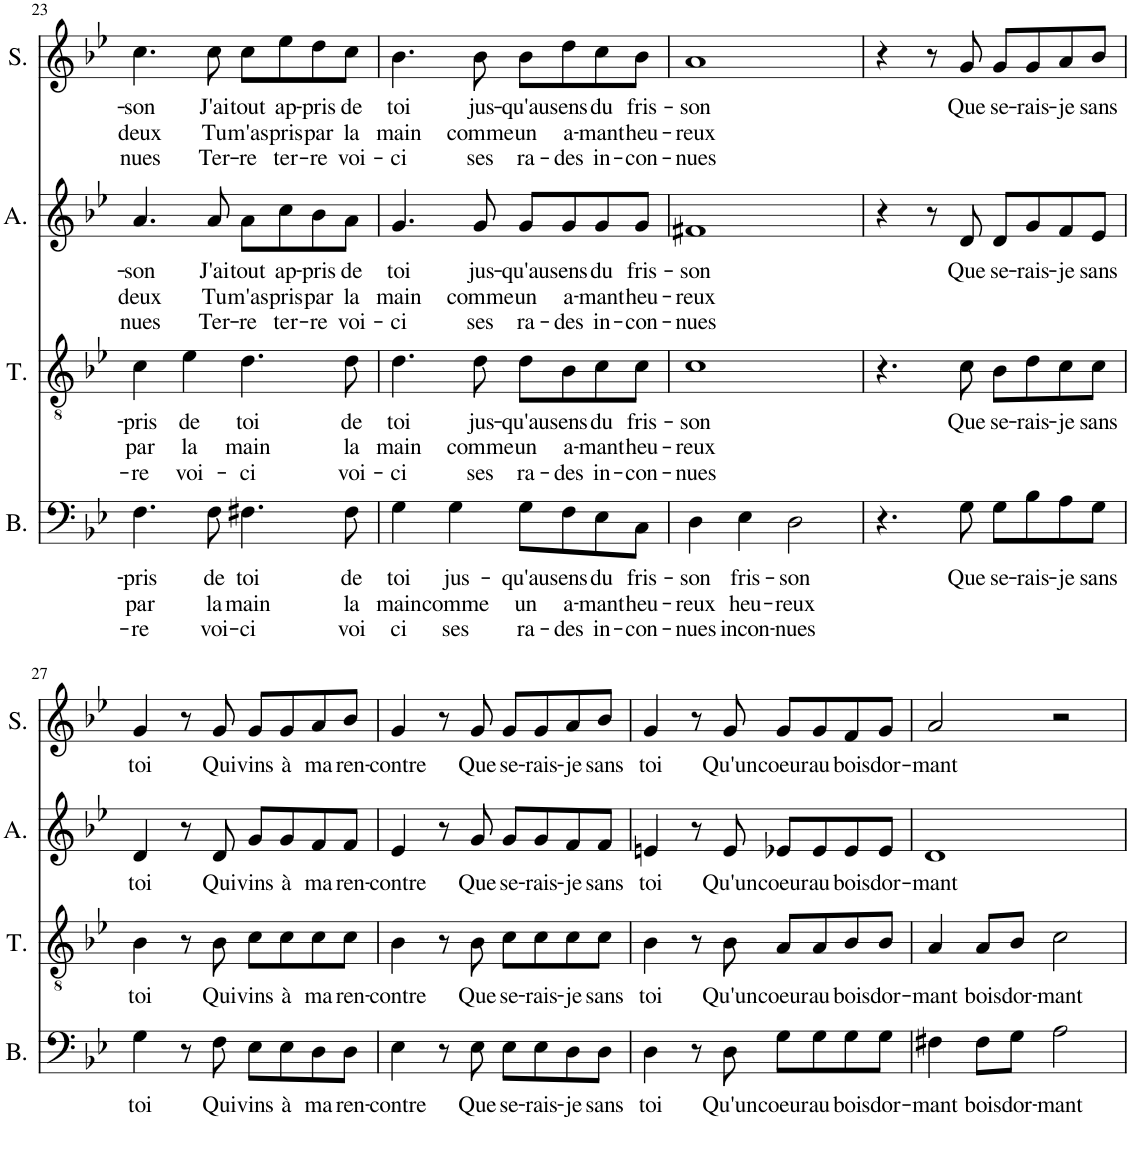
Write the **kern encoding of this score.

**kern	**text	**text	**text	**kern	**text	**text	**text	**kern	**text	**text	**text	**kern	**text	**text	**text
*part4	*part4	*part4	*part4	*part3	*part3	*part3	*part3	*part2	*part2	*part2	*part2	*part1	*part1	*part1	*part1
*staff4	*staff4	*staff4	*staff4	*staff3	*staff3	*staff3	*staff3	*staff2	*staff2	*staff2	*staff2	*staff1	*staff1	*staff1	*staff1
*I"Bass	*	*	*	*I"Ténor	*	*	*	*I"Alto	*	*	*	*I"Soprano	*	*	*
*I'B.	*	*	*	*I'T.	*	*	*	*I'A.	*	*	*	*I'S.	*	*	*
!!LO:PB:g=z
*clefF4	*	*	*	*clefGv2	*	*	*	*clefG2	*	*	*	*clefG2	*	*	*
*k[b-e-]	*	*	*	*k[b-e-]	*	*	*	*k[b-e-]	*	*	*	*k[b-e-]	*	*	*
*M4/4	*	*	*	*M4/4	*	*	*	*M4/4	*	*	*	*M4/4	*	*	*
*met(c)	*	*	*	*met(c)	*	*	*	*met(c)	*	*	*	*met(c)	*	*	*
=23	=23	=23	=23	=23	=23	=23	=23	=23	=23	=23	=23	=23	=23	=23	=23
!	!LO:LY:b	!LO:LY:b	!LO:LY:b	!	!LO:LY:b	!LO:LY:b	!LO:LY:b	!	!LO:LY:b	!LO:LY:b	!LO:LY:b	!	!LO:LY:b	!LO:LY:b	!LO:LY:b
4.F\	-pris	par	-re	4c\	-pris	par	-re	4.a/	-son	deux	nues	4.cc\	-son	deux	nues
!	!	!	!	!	!LO:LY:b	!LO:LY:b	!LO:LY:b	!	!	!	!	!	!	!	!
.	.	.	.	4e-\	de	la	voi-	.	.	.	.	.	.	.	.
!	!LO:LY:b	!LO:LY:b	!LO:LY:b	!	!	!	!	!	!LO:LY:b	!LO:LY:b	!LO:LY:b	!	!LO:LY:b	!LO:LY:b	!LO:LY:b
8F\	de	la	voi-	.	.	.	.	8a/	J'ai	Tu	Ter-	8cc\	J'ai	Tu	Ter-
!	!LO:LY:b	!LO:LY:b	!LO:LY:b	!	!LO:LY:b	!LO:LY:b	!LO:LY:b	!	!LO:LY:b	!LO:LY:b	!LO:LY:b	!	!LO:LY:b	!LO:LY:b	!LO:LY:b
4.F#X\	toi	main	-ci	4.d\	toi	main	-ci	8a\L	tout	m'as	-re	8cc\L	tout	m'as	-re
!	!	!	!	!	!	!	!	!	!LO:LY:b	!LO:LY:b	!LO:LY:b	!	!LO:LY:b	!LO:LY:b	!LO:LY:b
.	.	.	.	.	.	.	.	8cc\	ap-	pris	ter-	8ee-\	ap-	pris	ter-
!	!	!	!	!	!	!	!	!	!LO:LY:b	!LO:LY:b	!LO:LY:b	!	!LO:LY:b	!LO:LY:b	!LO:LY:b
.	.	.	.	.	.	.	.	8b-\	-pris	par	-re	8dd\	-pris	par	-re
!	!LO:LY:b	!LO:LY:b	!LO:LY:b	!	!LO:LY:b	!LO:LY:b	!LO:LY:b	!	!LO:LY:b	!LO:LY:b	!LO:LY:b	!	!LO:LY:b	!LO:LY:b	!LO:LY:b
8F#\	de	la	voi	8d\	de	la	voi-	8a\J	de	la	voi-	8cc\J	de	la	voi-
=24	=24	=24	=24	=24	=24	=24	=24	=24	=24	=24	=24	=24	=24	=24	=24
!	!LO:LY:b	!LO:LY:b	!LO:LY:b	!	!LO:LY:b	!LO:LY:b	!LO:LY:b	!	!LO:LY:b	!LO:LY:b	!LO:LY:b	!	!LO:LY:b	!LO:LY:b	!LO:LY:b
4G\	toi	main	ci	4.d\	toi	main	-ci	4.g/	toi	main	-ci	4.b-\	toi	main	-ci
!	!LO:LY:b	!LO:LY:b	!LO:LY:b	!	!	!	!	!	!	!	!	!	!	!	!
4G\	jus-	comme	ses	.	.	.	.	.	.	.	.	.	.	.	.
!	!	!	!	!	!LO:LY:b	!LO:LY:b	!LO:LY:b	!	!LO:LY:b	!LO:LY:b	!LO:LY:b	!	!LO:LY:b	!LO:LY:b	!LO:LY:b
.	.	.	.	8d\	jus-	comme	ses	8g/	jus-	comme	ses	8b-\	jus-	comme	ses
!	!LO:LY:b	!LO:LY:b	!LO:LY:b	!	!LO:LY:b	!LO:LY:b	!LO:LY:b	!	!LO:LY:b	!LO:LY:b	!LO:LY:b	!	!LO:LY:b	!LO:LY:b	!LO:LY:b
8G\L	-qu'au	un	ra-	8d\L	-qu'au	un	ra-	8g/L	-qu'au	un	ra-	8b-\L	-qu'au	un	ra-
!	!LO:LY:b	!LO:LY:b	!LO:LY:b	!	!LO:LY:b	!LO:LY:b	!LO:LY:b	!	!LO:LY:b	!LO:LY:b	!LO:LY:b	!	!LO:LY:b	!LO:LY:b	!LO:LY:b
8F\	sens	a-	-des	8B-\	sens	a-	-des	8g/	sens	a-	-des	8dd\	sens	a-	-des
!	!LO:LY:b	!LO:LY:b	!LO:LY:b	!	!LO:LY:b	!LO:LY:b	!LO:LY:b	!	!LO:LY:b	!LO:LY:b	!LO:LY:b	!	!LO:LY:b	!LO:LY:b	!LO:LY:b
8E-\	du	-mant	in-	8c\	du	-mant	in-	8g/	du	-mant	in-	8cc\	du	-mant	in-
!	!LO:LY:b	!LO:LY:b	!LO:LY:b	!	!LO:LY:b	!LO:LY:b	!LO:LY:b	!	!LO:LY:b	!LO:LY:b	!LO:LY:b	!	!LO:LY:b	!LO:LY:b	!LO:LY:b
8C\J	fris-	heu-	-con-	8c\J	fris-	heu-	-con-	8g/J	fris-	heu-	-con-	8b-\J	fris-	heu-	-con-
=25	=25	=25	=25	=25	=25	=25	=25	=25	=25	=25	=25	=25	=25	=25	=25
!	!LO:LY:b	!LO:LY:b	!LO:LY:b	!	!LO:LY:b	!LO:LY:b	!LO:LY:b	!	!LO:LY:b	!LO:LY:b	!LO:LY:b	!	!LO:LY:b	!LO:LY:b	!LO:LY:b
4D\	-son	-reux	-nues	1c	-son	-reux	-nues	1f#X	-son	-reux	-nues	1a	-son	-reux	-nues
!	!LO:LY:b	!LO:LY:b	!LO:LY:b	!	!	!	!	!	!	!	!	!	!	!	!
4E-\	fris-	heu-	incon-	.	.	.	.	.	.	.	.	.	.	.	.
!	!LO:LY:b	!LO:LY:b	!LO:LY:b	!	!	!	!	!	!	!	!	!	!	!	!
2D\	-son	-reux	-nues	.	.	.	.	.	.	.	.	.	.	.	.
=26	=26	=26	=26	=26	=26	=26	=26	=26	=26	=26	=26	=26	=26	=26	=26
4.r	.	.	.	4.r	.	.	.	4r	.	.	.	4r	.	.	.
.	.	.	.	.	.	.	.	8r	.	.	.	8r	.	.	.
!	!LO:LY:b	!	!	!	!LO:LY:b	!	!	!	!LO:LY:b	!	!	!	!LO:LY:b	!	!
8G\	-Que	.	.	8c\	-Que	.	.	8d/	-Que	.	.	8g/	Que	.	.
!	!LO:LY:b	!	!	!	!LO:LY:b	!	!	!	!LO:LY:b	!	!	!	!LO:LY:b	!	!
8G\L	se-	.	.	8B-\L	se-	.	.	8d/L	se-	.	.	8g/L	se-	.	.
!	!LO:LY:b	!	!	!	!LO:LY:b	!	!	!	!LO:LY:b	!	!	!	!LO:LY:b	!	!
8B-\	-rais-	.	.	8d\	-rais-	.	.	8g/	-rais-	.	.	8g/	-rais-	.	.
!	!LO:LY:b	!	!	!	!LO:LY:b	!	!	!	!LO:LY:b	!	!	!	!LO:LY:b	!	!
8A\	-je	.	.	8c\	-je	.	.	8f/	-je	.	.	8a/	-je	.	.
!	!LO:LY:b	!	!	!	!LO:LY:b	!	!	!	!LO:LY:b	!	!	!	!LO:LY:b	!	!
8G\J	sans	.	.	8c\J	sans	.	.	8e-/J	sans	.	.	8b-/J	sans	.	.
!!LO:LB:g=z
=27	=27	=27	=27	=27	=27	=27	=27	=27	=27	=27	=27	=27	=27	=27	=27
!	!LO:LY:b	!	!	!	!LO:LY:b	!	!	!	!LO:LY:b	!	!	!	!LO:LY:b	!	!
4G\	toi	.	.	4B-\	toi	.	.	4d/	toi	.	.	4g/	toi	.	.
8r	.	.	.	8r	.	.	.	8r	.	.	.	8r	.	.	.
!	!LO:LY:b	!	!	!	!LO:LY:b	!	!	!	!LO:LY:b	!	!	!	!LO:LY:b	!	!
8F\	Qui	.	.	8B-\	Qui	.	.	8d/	Qui	.	.	8g/	Qui	.	.
!	!LO:LY:b	!	!	!	!LO:LY:b	!	!	!	!LO:LY:b	!	!	!	!LO:LY:b	!	!
8E-\L	vins	.	.	8c\L	vins	.	.	8g/L	vins	.	.	8g/L	vins	.	.
!	!LO:LY:b	!	!	!	!LO:LY:b	!	!	!	!LO:LY:b	!	!	!	!LO:LY:b	!	!
8E-\	à	.	.	8c\	à	.	.	8g/	à	.	.	8g/	à	.	.
!	!LO:LY:b	!	!	!	!LO:LY:b	!	!	!	!LO:LY:b	!	!	!	!LO:LY:b	!	!
8D\	ma	.	.	8c\	ma	.	.	8f/	ma	.	.	8a/	ma	.	.
!	!LO:LY:b	!	!	!	!LO:LY:b	!	!	!	!LO:LY:b	!	!	!	!LO:LY:b	!	!
8D\J	ren-	.	.	8c\J	ren-	.	.	8f/J	ren-	.	.	8b-/J	ren-	.	.
=28	=28	=28	=28	=28	=28	=28	=28	=28	=28	=28	=28	=28	=28	=28	=28
!	!LO:LY:b	!	!	!	!LO:LY:b	!	!	!	!LO:LY:b	!	!	!	!LO:LY:b	!	!
4E-\	-contre	.	.	4B-\	-contre	.	.	4e-/	-contre	.	.	4g/	-contre	.	.
8r	.	.	.	8r	.	.	.	8r	.	.	.	8r	.	.	.
!	!LO:LY:b	!	!	!	!LO:LY:b	!	!	!	!LO:LY:b	!	!	!	!LO:LY:b	!	!
8E-\	Que	.	.	8B-\	Que	.	.	8g/	Que	.	.	8g/	Que	.	.
!	!LO:LY:b	!	!	!	!LO:LY:b	!	!	!	!LO:LY:b	!	!	!	!LO:LY:b	!	!
8E-\L	se-	.	.	8c\L	se-	.	.	8g/L	se-	.	.	8g/L	se-	.	.
!	!LO:LY:b	!	!	!	!LO:LY:b	!	!	!	!LO:LY:b	!	!	!	!LO:LY:b	!	!
8E-\	-rais-	.	.	8c\	-rais-	.	.	8g/	-rais-	.	.	8g/	-rais-	.	.
!	!LO:LY:b	!	!	!	!LO:LY:b	!	!	!	!LO:LY:b	!	!	!	!LO:LY:b	!	!
8D\	-je	.	.	8c\	-je	.	.	8f/	-je	.	.	8a/	-je	.	.
!	!LO:LY:b	!	!	!	!LO:LY:b	!	!	!	!LO:LY:b	!	!	!	!LO:LY:b	!	!
8D\J	sans	.	.	8c\J	sans	.	.	8f/J	sans	.	.	8b-/J	sans	.	.
=29	=29	=29	=29	=29	=29	=29	=29	=29	=29	=29	=29	=29	=29	=29	=29
!	!LO:LY:b	!	!	!	!LO:LY:b	!	!	!	!LO:LY:b	!	!	!	!LO:LY:b	!	!
4D\	toi	.	.	4B-\	toi	.	.	4en/	toi	.	.	4g/	toi	.	.
8r	.	.	.	8r	.	.	.	8r	.	.	.	8r	.	.	.
!	!LO:LY:b	!	!	!	!LO:LY:b	!	!	!	!LO:LY:b	!	!	!	!LO:LY:b	!	!
8D\	Qu'un	.	.	8B-\	Qu'un	.	.	8e/	Qu'un	.	.	8g/	Qu'un	.	.
!	!LO:LY:b	!	!	!	!LO:LY:b	!	!	!	!LO:LY:b	!	!	!	!LO:LY:b	!	!
8G\L	coeur	.	.	8A/L	coeur	.	.	8e-X/L	coeur	.	.	8g/L	coeur	.	.
!	!LO:LY:b	!	!	!	!LO:LY:b	!	!	!	!LO:LY:b	!	!	!	!LO:LY:b	!	!
8G\	au	.	.	8A/	au	.	.	8e-/	au	.	.	8g/	au	.	.
!	!LO:LY:b	!	!	!	!LO:LY:b	!	!	!	!LO:LY:b	!	!	!	!LO:LY:b	!	!
8G\	bois	.	.	8B-/	bois	.	.	8e-/	bois	.	.	8f/	bois	.	.
!	!LO:LY:b	!	!	!	!LO:LY:b	!	!	!	!LO:LY:b	!	!	!	!LO:LY:b	!	!
8G\J	dor-	.	.	8B-/J	dor-	.	.	8e-/J	dor-	.	.	8g/J	dor-	.	.
=30	=30	=30	=30	=30	=30	=30	=30	=30	=30	=30	=30	=30	=30	=30	=30
!	!LO:LY:b	!	!	!	!LO:LY:b	!	!	!	!LO:LY:b	!	!	!	!LO:LY:b	!	!
4F#X\	-mant	.	.	4A/	-mant	.	.	1d	-mant	.	.	2a/	-mant	.	.
!	!LO:LY:b	!	!	!	!LO:LY:b	!	!	!	!	!	!	!	!	!	!
8F#\L	bois	.	.	8A/L	bois	.	.	.	.	.	.	.	.	.	.
!	!LO:LY:b	!	!	!	!LO:LY:b	!	!	!	!	!	!	!	!	!	!
8G\J	dor-	.	.	8B-/J	dor-	.	.	.	.	.	.	.	.	.	.
!	!LO:LY:b	!	!	!	!LO:LY:b	!	!	!	!	!	!	!	!	!	!
2A\	-mant	.	.	2c\	-mant	.	.	.	.	.	.	2r	.	.	.
=	=	=	=	=	=	=	=	=	=	=	=	=	=	=	=
*-	*-	*-	*-	*-	*-	*-	*-	*-	*-	*-	*-	*-	*-	*-	*-
